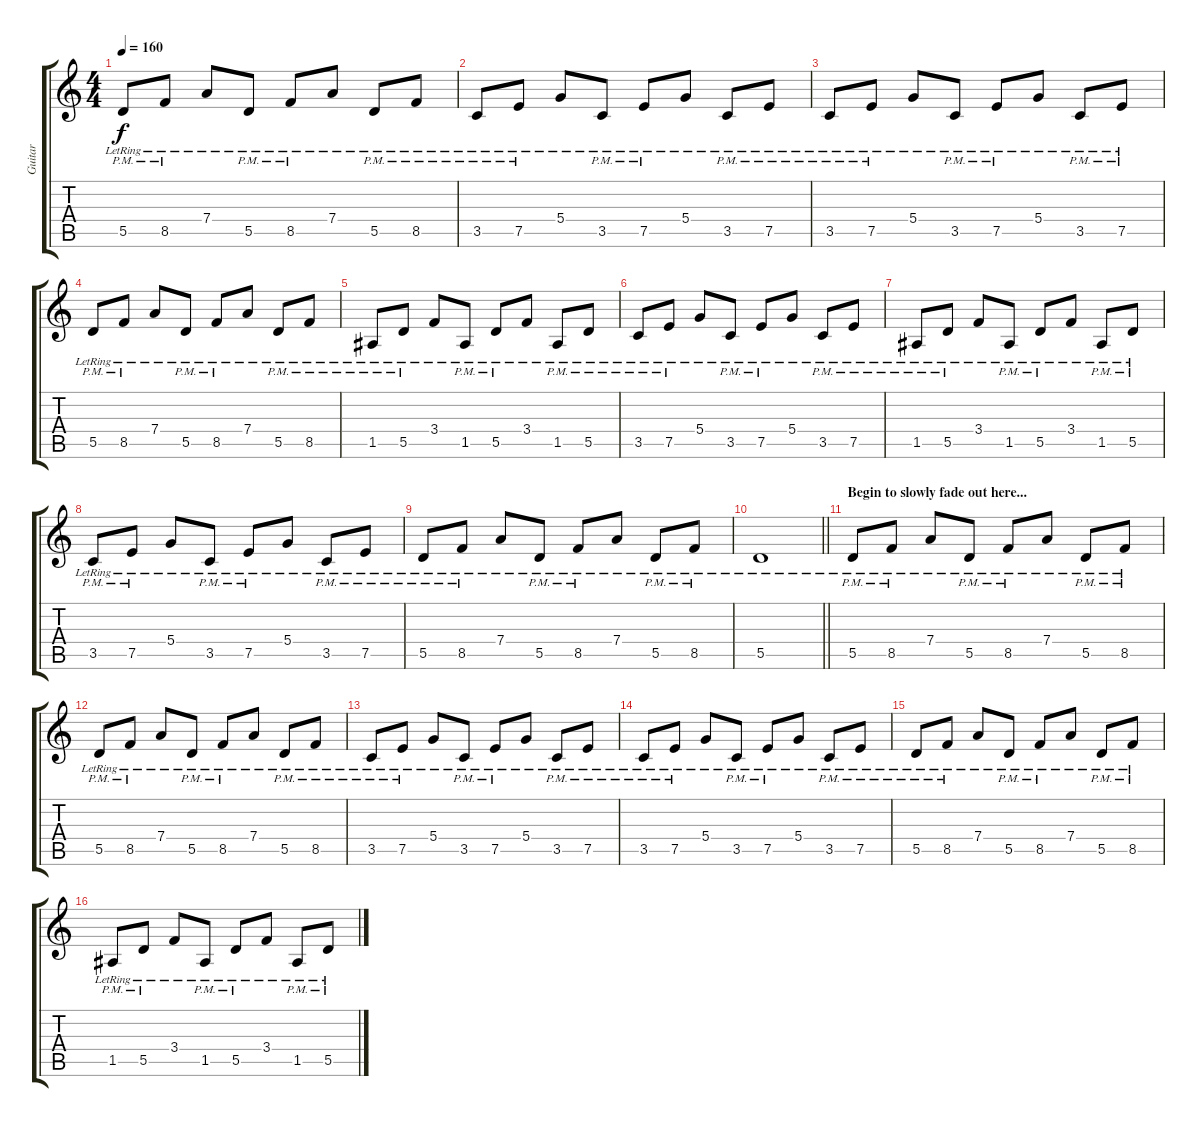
\track ("Guitar" "Guitar") {instrument distortionguitar}
\staff {score tabs}
\tuning (E4 B3 G3 D3 A2 D2) {hide}
\ts (4 4)
\tempo 160
\clef g2
\ks c
5.5{pm lr}.8{dy f} 8.5{pm lr}.8 7.4{lr}.8 5.5{pm lr}.8 8.5{pm lr}.8 7.4{lr}.8 5.5{pm lr}.8 8.5{pm lr}.8 |
3.5{pm lr}.8 7.5{pm lr}.8 5.4{lr}.8 3.5{pm lr}.8 7.5{pm lr}.8 5.4{lr}.8 3.5{pm lr}.8 7.5{pm lr}.8 |
3.5{pm lr}.8 7.5{pm lr}.8 5.4{lr}.8 3.5{pm lr}.8 7.5{pm lr}.8 5.4{lr}.8 3.5{pm lr}.8 7.5{pm lr}.8 |
5.5{pm lr}.8 8.5{pm lr}.8 7.4{lr}.8 5.5{pm lr}.8 8.5{pm lr}.8 7.4{lr}.8 5.5{pm lr}.8 8.5{pm lr}.8 |
1.5{pm lr}.8 5.5{pm lr}.8 3.4{lr}.8 1.5{pm lr}.8 5.5{pm lr}.8 3.4{lr}.8 1.5{pm lr}.8 5.5{pm lr}.8 |
3.5{pm lr}.8 7.5{pm lr}.8 5.4{lr}.8 3.5{pm lr}.8 7.5{pm lr}.8 5.4{lr}.8 3.5{pm lr}.8 7.5{pm lr}.8 |
1.5{pm lr}.8 5.5{pm lr}.8 3.4{lr}.8 1.5{pm lr}.8 5.5{pm lr}.8 3.4{lr}.8 1.5{pm lr}.8 5.5{pm lr}.8 |
3.5{pm lr}.8 7.5{pm lr}.8 5.4{lr}.8 3.5{pm lr}.8 7.5{pm lr}.8 5.4{lr}.8 3.5{pm lr}.8 7.5{pm lr}.8 |
5.5{pm lr}.8 8.5{pm lr}.8 7.4{lr}.8 5.5{pm lr}.8 8.5{pm lr}.8 7.4{lr}.8 5.5{pm lr}.8 8.5{pm lr}.8 |
\barLineRight lightlight
5.5{lr}.1 |
\section ("" "Begin to slowly fade out here...")
5.5{pm lr}.8 8.5{pm lr}.8 7.4{lr}.8 5.5{pm lr}.8 8.5{pm lr}.8 7.4{lr}.8 5.5{pm lr}.8 8.5{pm lr}.8 |
5.5{pm lr}.8 8.5{pm lr}.8 7.4{lr}.8 5.5{pm lr}.8 8.5{pm lr}.8 7.4{lr}.8 5.5{pm lr}.8 8.5{pm lr}.8 |
3.5{pm lr}.8 7.5{pm lr}.8 5.4{lr}.8 3.5{pm lr}.8 7.5{pm lr}.8 5.4{lr}.8 3.5{pm lr}.8 7.5{pm lr}.8 |
3.5{pm lr}.8 7.5{pm lr}.8 5.4{lr}.8 3.5{pm lr}.8 7.5{pm lr}.8 5.4{lr}.8 3.5{pm lr}.8 7.5{pm lr}.8 |
5.5{pm lr}.8 8.5{pm lr}.8 7.4{lr}.8 5.5{pm lr}.8 8.5{pm lr}.8 7.4{lr}.8 5.5{pm lr}.8 8.5{pm lr}.8 |
1.5{pm lr}.8 5.5{pm lr}.8 3.4{lr}.8 1.5{pm lr}.8 5.5{pm lr}.8 3.4{lr}.8 1.5{pm lr}.8 5.5{pm lr}.8
